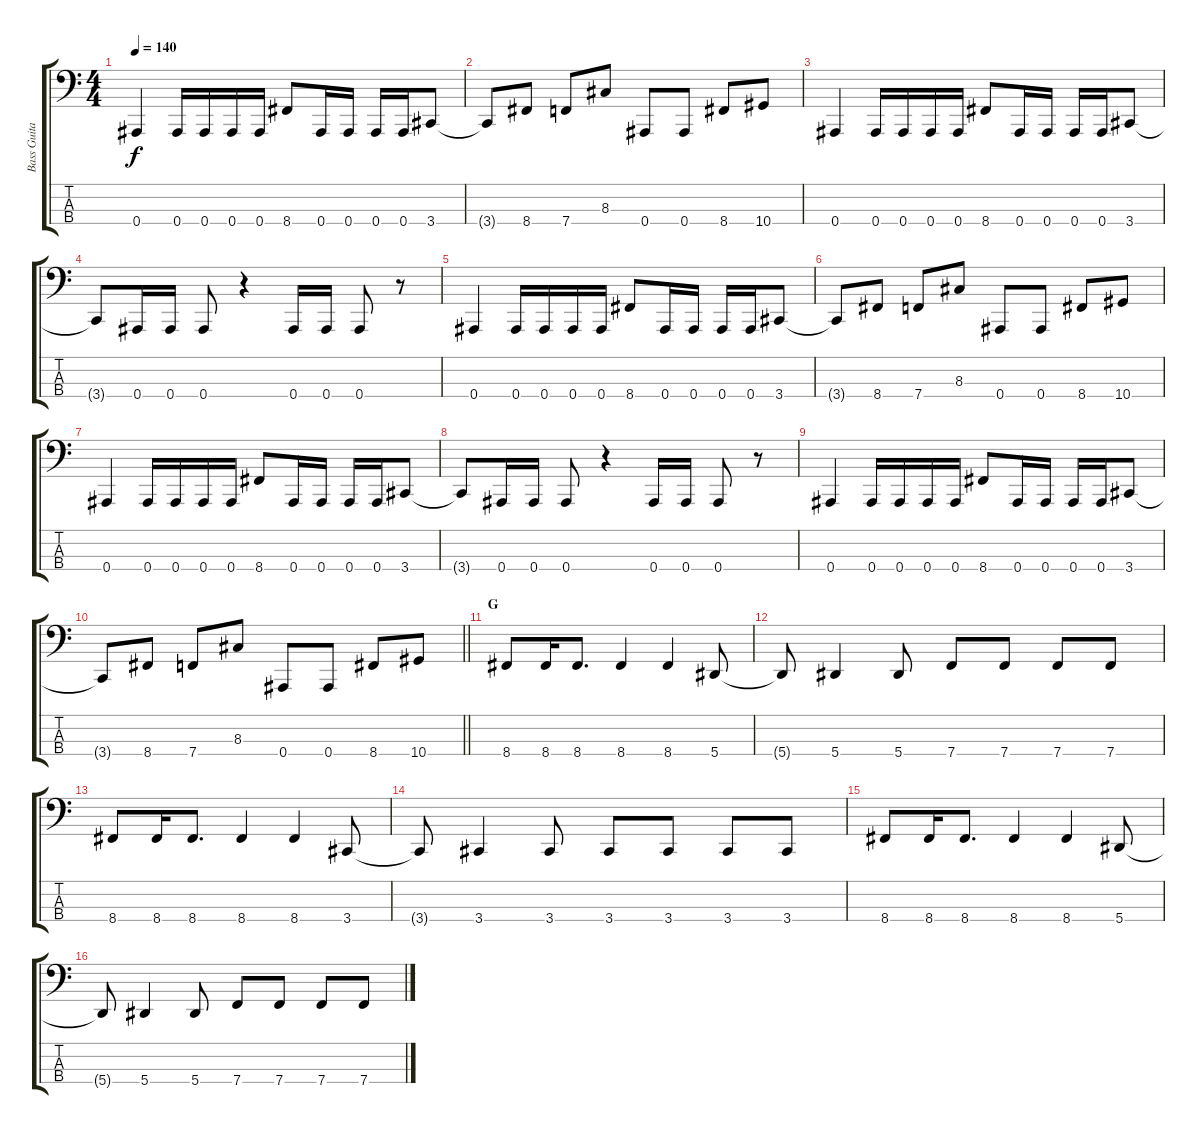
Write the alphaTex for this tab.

\track ("Bass Guitar: John Kis Gyevi" "Bass Guita") {instrument electricbasspick}
\staff {score tabs}
\tuning (Eb2 Bb1 F1 Bb0) {hide}
\ts (4 4)
\tempo 140
\clef f4
\ks c
0.4.4{dy f} 0.4.16 0.4.16 0.4.16 0.4.16 8.4.8 0.4.16 0.4.16 0.4.16 0.4.16 3.4.8 |
3.4{t}.8 8.4.8 7.4.8 8.3.8 0.4.8 0.4.8 8.4.8 10.4.8 |
0.4.4 0.4.16 0.4.16 0.4.16 0.4.16 8.4.8 0.4.16 0.4.16 0.4.16 0.4.16 3.4.8 |
3.4{t}.8 0.4.16 0.4.16 0.4.8 r.4 0.4.16 0.4.16 0.4.8 r.8 |
0.4.4 0.4.16 0.4.16 0.4.16 0.4.16 8.4.8 0.4.16 0.4.16 0.4.16 0.4.16 3.4.8 |
3.4{t}.8 8.4.8 7.4.8 8.3.8 0.4.8 0.4.8 8.4.8 10.4.8 |
0.4.4 0.4.16 0.4.16 0.4.16 0.4.16 8.4.8 0.4.16 0.4.16 0.4.16 0.4.16 3.4.8 |
3.4{t}.8 0.4.16 0.4.16 0.4.8 r.4 0.4.16 0.4.16 0.4.8 r.8 |
0.4.4 0.4.16 0.4.16 0.4.16 0.4.16 8.4.8 0.4.16 0.4.16 0.4.16 0.4.16 3.4.8 |
\barLineRight lightlight
3.4{t}.8 8.4.8 7.4.8 8.3.8 0.4.8 0.4.8 8.4.8 10.4.8 |
\section ("" "G")
8.4.8 8.4.16 8.4.8{d} 8.4.4 8.4.4 5.4.8 |
5.4{t}.8 5.4.4 5.4.8 7.4.8 7.4.8 7.4.8 7.4.8 |
8.4.8 8.4.16 8.4.8{d} 8.4.4 8.4.4 3.4.8 |
3.4{t}.8 3.4.4 3.4.8 3.4.8 3.4.8 3.4.8 3.4.8 |
8.4.8 8.4.16 8.4.8{d} 8.4.4 8.4.4 5.4.8 |
5.4{t}.8 5.4.4 5.4.8 7.4.8 7.4.8 7.4.8 7.4.8
